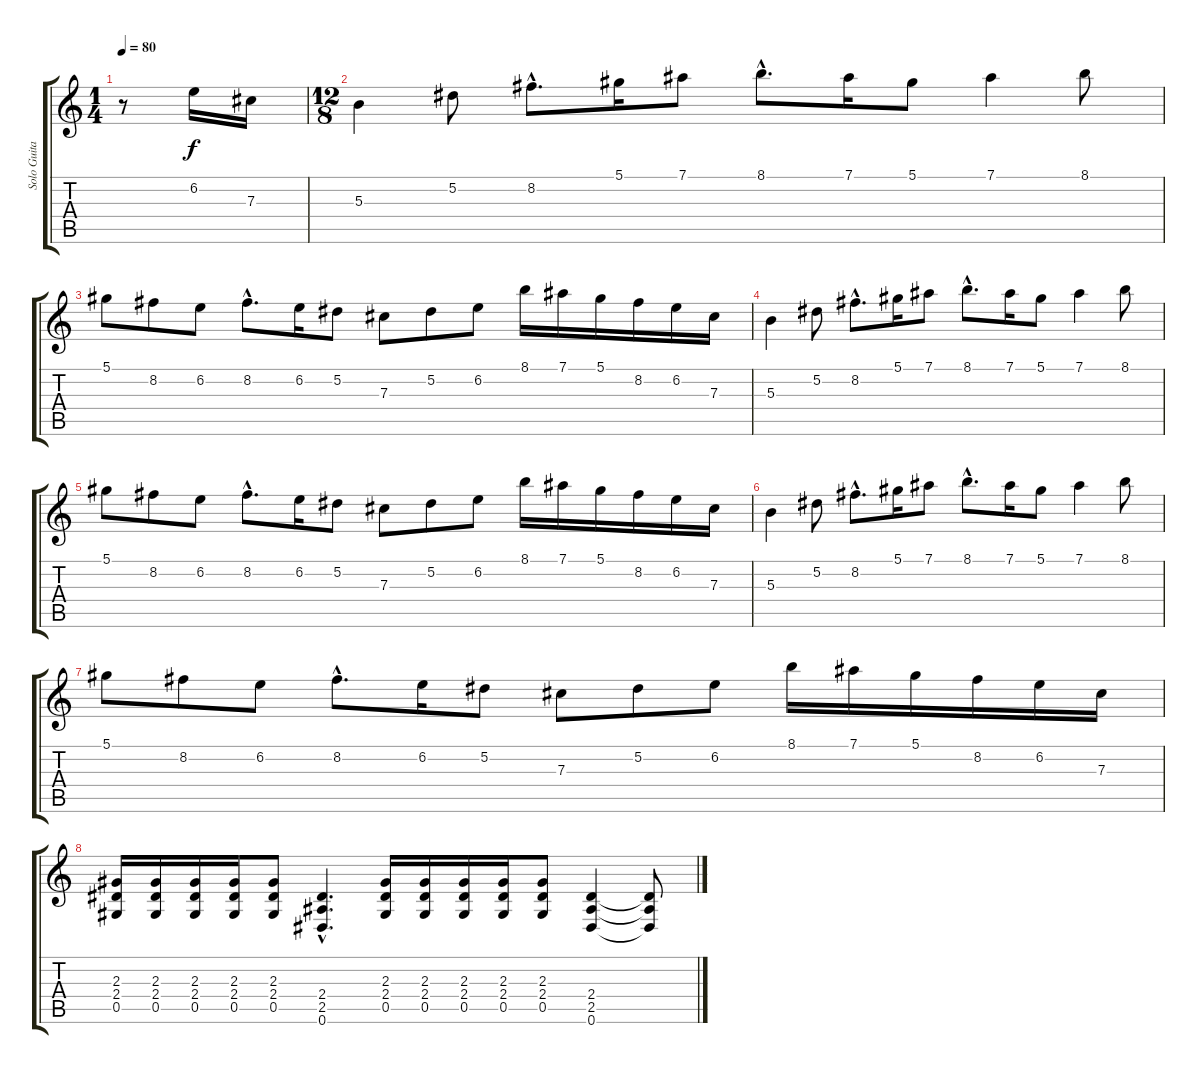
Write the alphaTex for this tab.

\track ("Solo Guitar" "Solo Guita") {instrument distortionguitar}
\staff {score tabs}
\tuning (Eb4 Bb3 Gb3 Db3 Ab2 Eb2) {hide}
\ts (1 4)
\tempo 80
\clef g2
\ks c
r.8{dy f instrument distortionguitar} 6.2.16 7.3.16 |
\ts (12 8)
5.3.4 5.2.8 8.2{hac}.8{d} 5.1.16 7.1.8 8.1{hac}.8{d} 7.1.16 5.1.8 7.1.4 8.1.8 |
5.1.8 8.2.8 6.2.8 8.2{hac}.8{d} 6.2.16 5.2.8 7.3.8 5.2.8 6.2.8 8.1.16 7.1.16 5.1.16 8.2.16 6.2.16 7.3.16 |
5.3.4 5.2.8 8.2{hac}.8{d} 5.1.16 7.1.8 8.1{hac}.8{d} 7.1.16 5.1.8 7.1.4 8.1.8 |
5.1.8 8.2.8 6.2.8 8.2{hac}.8{d} 6.2.16 5.2.8 7.3.8 5.2.8 6.2.8 8.1.16 7.1.16 5.1.16 8.2.16 6.2.16 7.3.16 |
5.3.4 5.2.8 8.2{hac}.8{d} 5.1.16 7.1.8 8.1{hac}.8{d} 7.1.16 5.1.8 7.1.4 8.1.8 |
5.1.8 8.2.8 6.2.8 8.2{hac}.8{d} 6.2.16 5.2.8 7.3.8 5.2.8 6.2.8 8.1.16 7.1.16 5.1.16 8.2.16 6.2.16 7.3.16 |
(2.3 2.4 0.5).16 (2.3 2.4 0.5).16 (2.3 2.4 0.5).16 (2.3 2.4 0.5).16 (2.3 2.4 0.5).8 (2.4{hac} 2.5{hac} 0.6{hac}).4{d} (2.3 2.4 0.5).16 (2.3 2.4 0.5).16 (2.3 2.4 0.5).16 (2.3 2.4 0.5).16 (2.3 2.4 0.5).8 (2.4 2.5 0.6).4 (2.4{t} 2.5{t} 0.6{t}).8
